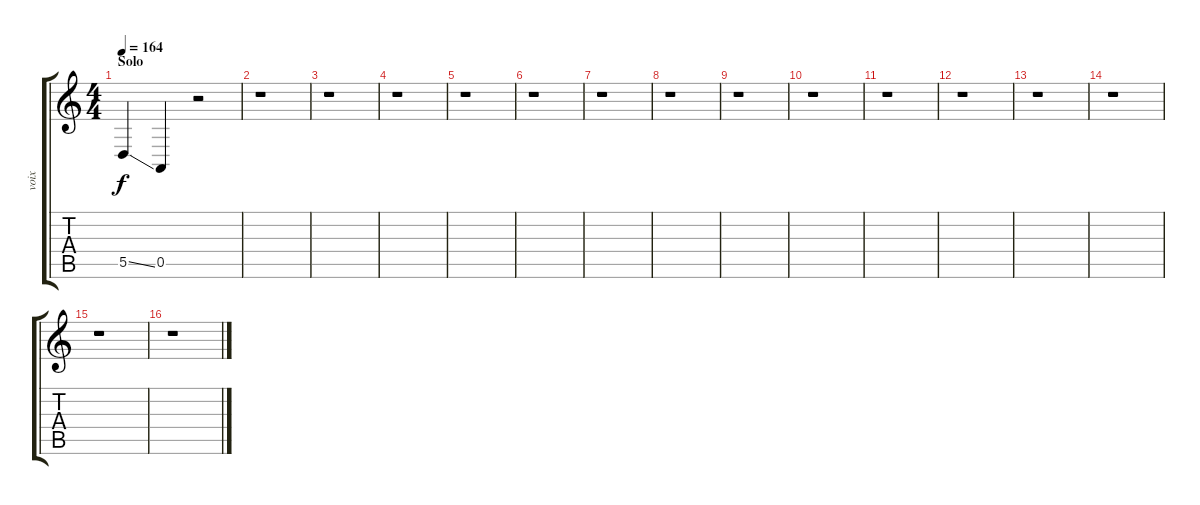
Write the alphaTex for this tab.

\track ("voix" "voix") {instrument lead8bassandlead}
\staff {score tabs}
\tuning (E4 B3 G3 D3 A2 E2) {hide}
\ts (4 4)
\section ("" "Solo")
\tempo 164
\clef g2
\ks c
5.5{ss}.4{dy f} 0.5.4 r.2 |
r.1 |
r.1 |
r.1 |
r.1 |
r.1 |
r.1 |
r.1 |
r.1 |
r.1 |
r.1 |
r.1 |
r.1 |
r.1 |
r.1 |
r.1
